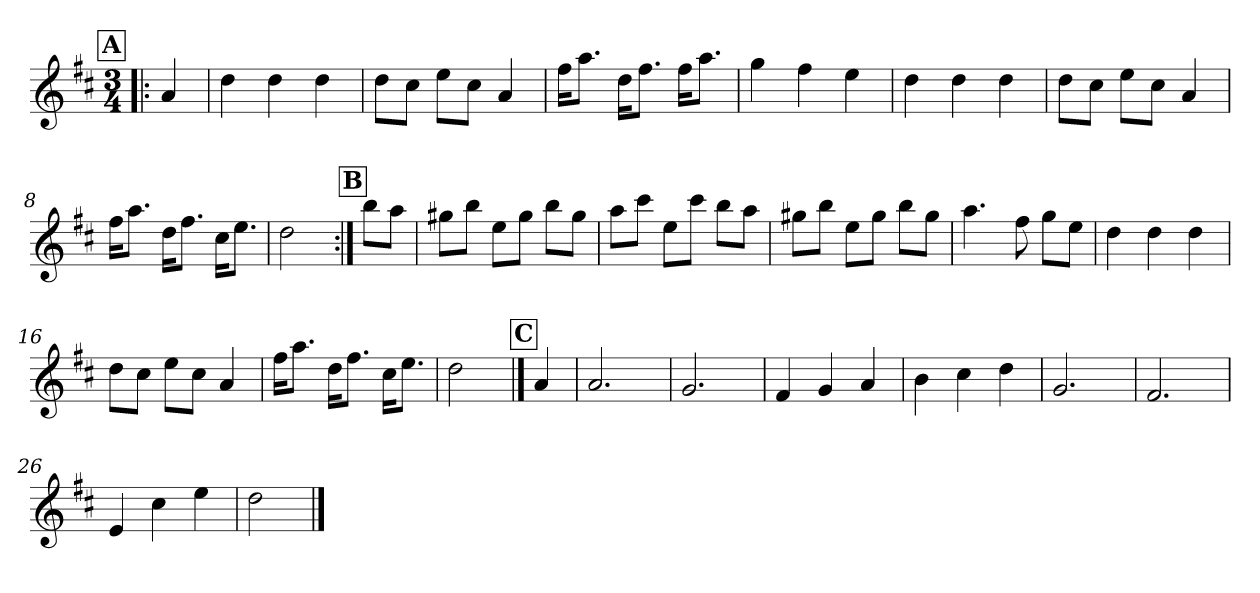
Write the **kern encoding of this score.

**kern
*part1
*staff1
*clefG2
*k[f#c#]
*D:
*M3/4
*MM120
!!LO:REH:place=s1:a:B:fs=14:t=A
=1!|:
4a/
=2
4dd\
4dd\
4dd\
=3
8dd\L
8cc#\J
8ee\L
8cc#\J
4a/
=4
16ff#\KL
8.aa\J
16dd\KL
8.ff#\J
16ff#\KL
8.aa\J
=5
4gg\
4ff#\
4ee\
=6
4dd\
4dd\
4dd\
=7
8dd\L
8cc#\J
8ee\L
8cc#\J
4a/
=8
16ff#\KL
8.aa\J
16dd\KL
8.ff#\J
16cc#\KL
8.ee\J
=9
2dd\
!!LO:REH:place=s1:a:B:fs=14:t=B
=10:|!
8bb\L
8aa\J
!!LO:LB:g=z
=11
8gg#X\L
8bb\J
8ee\L
8gg#\J
8bb\L
8gg#\J
=12
8aa\L
8ccc#\J
8ee\L
8ccc#\J
8bb\L
8aa\J
=13
8gg#X\L
8bb\J
8ee\L
8gg#\J
8bb\L
8gg#\J
=14
4.aa\
8ff#\
8gg\L
8ee\J
=15
4dd\
4dd\
4dd\
=16
8dd\L
8cc#\J
8ee\L
8cc#\J
4a/
=17
16ff#\KL
8.aa\J
16dd\KL
8.ff#\J
16cc#\KL
8.ee\J
=18
2dd\
!!LO:LB:g=z
!!LO:REH:place=s1:a:B:fs=14:t=C
==19
4a/
=20
2.a/
=21
2.g/
=22
4f#/
4g/
4a/
=23
4b\
4cc#\
4dd\
=24
2.g/
=25
2.f#/
=26
4e/
4cc#\
4ee\
=27
2dd\
==
*-
